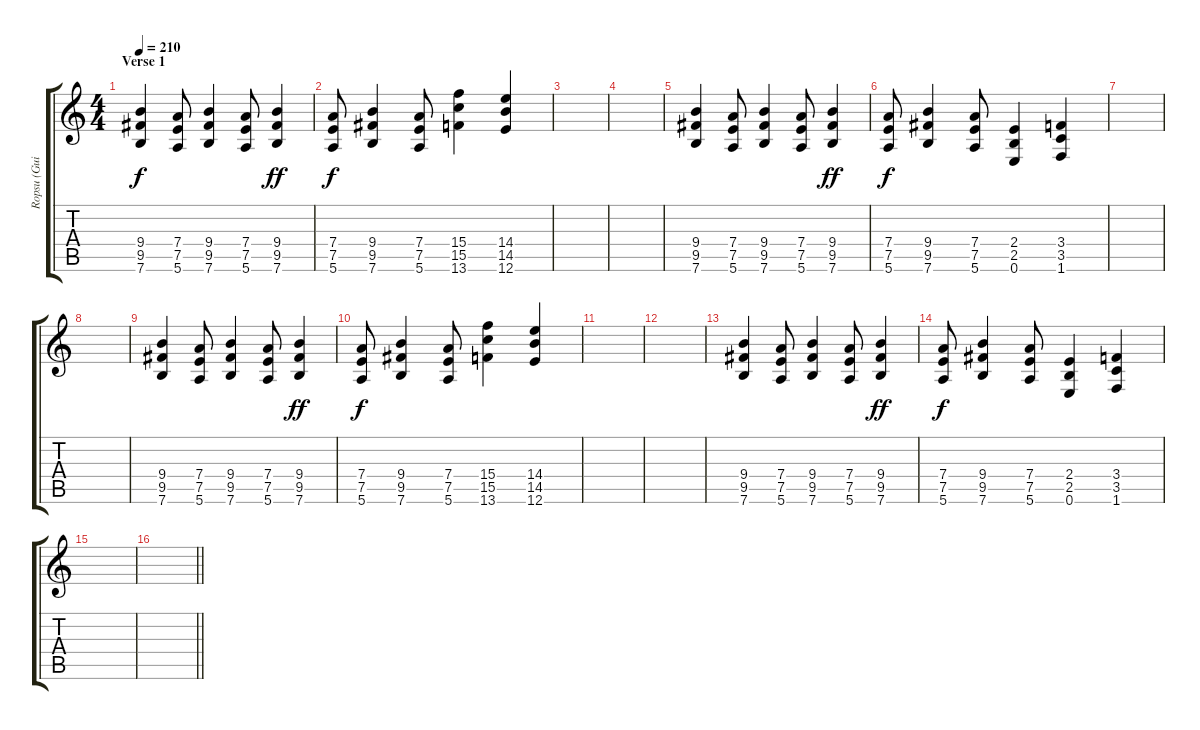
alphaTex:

\track ("Ropsu (Guitar II)" "Ropsu (Gui") {instrument overdrivenguitar}
\staff {score tabs}
\tuning (E4 B3 G3 D3 A2 E2) {hide}
\ts (4 4)
\section ("" "Verse 1")
\tempo 210
\clef g2
\ks c
(9.4 9.5 7.6).4{dy f} (7.4 7.5 5.6).8 (9.4 9.5 7.6).4 (7.4 7.5 5.6).8 (9.4 9.5 7.6).4{dy ff} |
(7.4 7.5 5.6).8{dy f} (9.4 9.5 7.6).4 (7.4 7.5 5.6).8 (15.4 15.5 13.6).4 (14.4 14.5 12.6).4 |
|
|
(9.4 9.5 7.6).4 (7.4 7.5 5.6).8 (9.4 9.5 7.6).4 (7.4 7.5 5.6).8 (9.4 9.5 7.6).4{dy ff} |
(7.4 7.5 5.6).8{dy f} (9.4 9.5 7.6).4 (7.4 7.5 5.6).8 (2.4 2.5 0.6).4 (3.4 3.5 1.6).4 |
|
|
(9.4 9.5 7.6).4 (7.4 7.5 5.6).8 (9.4 9.5 7.6).4 (7.4 7.5 5.6).8 (9.4 9.5 7.6).4{dy ff} |
(7.4 7.5 5.6).8{dy f} (9.4 9.5 7.6).4 (7.4 7.5 5.6).8 (15.4 15.5 13.6).4 (14.4 14.5 12.6).4 |
|
|
(9.4 9.5 7.6).4 (7.4 7.5 5.6).8 (9.4 9.5 7.6).4 (7.4 7.5 5.6).8 (9.4 9.5 7.6).4{dy ff} |
(7.4 7.5 5.6).8{dy f} (9.4 9.5 7.6).4 (7.4 7.5 5.6).8 (2.4 2.5 0.6).4 (3.4 3.5 1.6).4 |
|
\barLineRight lightlight
